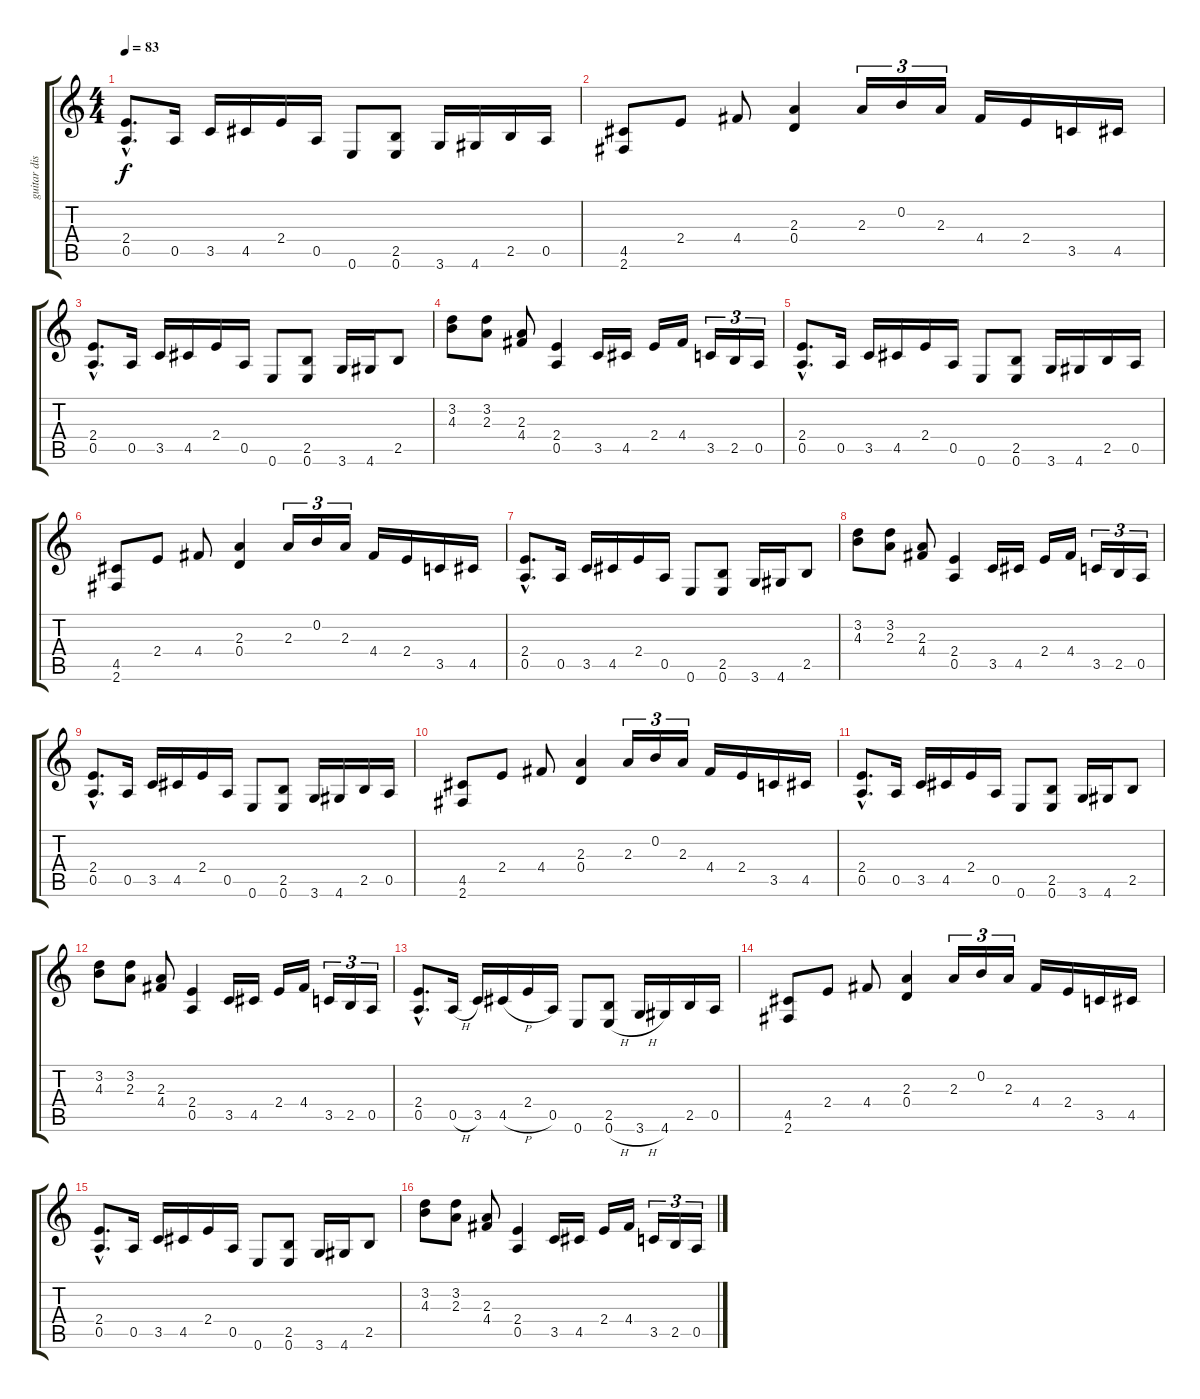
\track ("guitar distr" "guitar dis") {instrument distortionguitar}
\staff {score tabs}
\tuning (E4 B3 G3 D3 A2 E2) {hide}
\ts (4 4)
\tempo 83
\clef g2
\ks c
(2.4{hac} 0.5{hac}).8{d dy f} 0.5.16 3.5.16 4.5.16 2.4.16 0.5.16 0.6.8 (2.5 0.6).8 3.6.16 4.6.16 2.5.16 0.5.16 |
(4.5 2.6).8 2.4.8 4.4.8 (2.3 0.4).4 2.3.16{tu (3 2)} 0.2.16{tu (3 2)} 2.3.16{tu (3 2)} 4.4.16 2.4.16 3.5.16 4.5.16 |
(2.4{hac} 0.5{hac}).8{d} 0.5.16 3.5.16 4.5.16 2.4.16 0.5.16 0.6.8 (2.5 0.6).8 3.6.16 4.6.16 2.5.8 |
(3.2 4.3).8 (3.2 2.3).8 (2.3 4.4).8 (2.4 0.5).4 3.5.16 4.5.16 2.4.16 4.4.16 3.5.16{tu (3 2)} 2.5.16{tu (3 2)} 0.5.16{tu (3 2)} |
(2.4{hac} 0.5{hac}).8{d} 0.5.16 3.5.16 4.5.16 2.4.16 0.5.16 0.6.8 (2.5 0.6).8 3.6.16 4.6.16 2.5.16 0.5.16 |
(4.5 2.6).8 2.4.8 4.4.8 (2.3 0.4).4 2.3.16{tu (3 2)} 0.2.16{tu (3 2)} 2.3.16{tu (3 2)} 4.4.16 2.4.16 3.5.16 4.5.16 |
(2.4{hac} 0.5{hac}).8{d} 0.5.16 3.5.16 4.5.16 2.4.16 0.5.16 0.6.8 (2.5 0.6).8 3.6.16 4.6.16 2.5.8 |
(3.2 4.3).8 (3.2 2.3).8 (2.3 4.4).8 (2.4 0.5).4 3.5.16 4.5.16 2.4.16 4.4.16 3.5.16{tu (3 2)} 2.5.16{tu (3 2)} 0.5.16{tu (3 2)} |
(2.4{hac} 0.5{hac}).8{d} 0.5.16 3.5.16 4.5.16 2.4.16 0.5.16 0.6.8 (2.5 0.6).8 3.6.16 4.6.16 2.5.16 0.5.16 |
(4.5 2.6).8 2.4.8 4.4.8 (2.3 0.4).4 2.3.16{tu (3 2)} 0.2.16{tu (3 2)} 2.3.16{tu (3 2)} 4.4.16 2.4.16 3.5.16 4.5.16 |
(2.4{hac} 0.5{hac}).8{d} 0.5.16 3.5.16 4.5.16 2.4.16 0.5.16 0.6.8 (2.5 0.6).8 3.6.16 4.6.16 2.5.8 |
(3.2 4.3).8 (3.2 2.3).8 (2.3 4.4).8 (2.4 0.5).4 3.5.16 4.5.16 2.4.16 4.4.16 3.5.16{tu (3 2)} 2.5.16{tu (3 2)} 0.5.16{tu (3 2)} |
(2.4{hac} 0.5{hac}).8{d} 0.5{h}.16 3.5.16 4.5{h}.16 2.4.16 0.5.16 0.6.8 (2.5 0.6{h}).8 3.6{h}.16 4.6.16 2.5.16 0.5.16 |
(4.5 2.6).8 2.4.8 4.4.8 (2.3 0.4).4 2.3.16{tu (3 2)} 0.2.16{tu (3 2)} 2.3.16{tu (3 2)} 4.4.16 2.4.16 3.5.16 4.5.16 |
(2.4{hac} 0.5{hac}).8{d} 0.5.16 3.5.16 4.5.16 2.4.16 0.5.16 0.6.8 (2.5 0.6).8 3.6.16 4.6.16 2.5.8 |
(3.2 4.3).8 (3.2 2.3).8 (2.3 4.4).8 (2.4 0.5).4 3.5.16 4.5.16 2.4.16 4.4.16 3.5.16{tu (3 2)} 2.5.16{tu (3 2)} 0.5.16{tu (3 2)}
